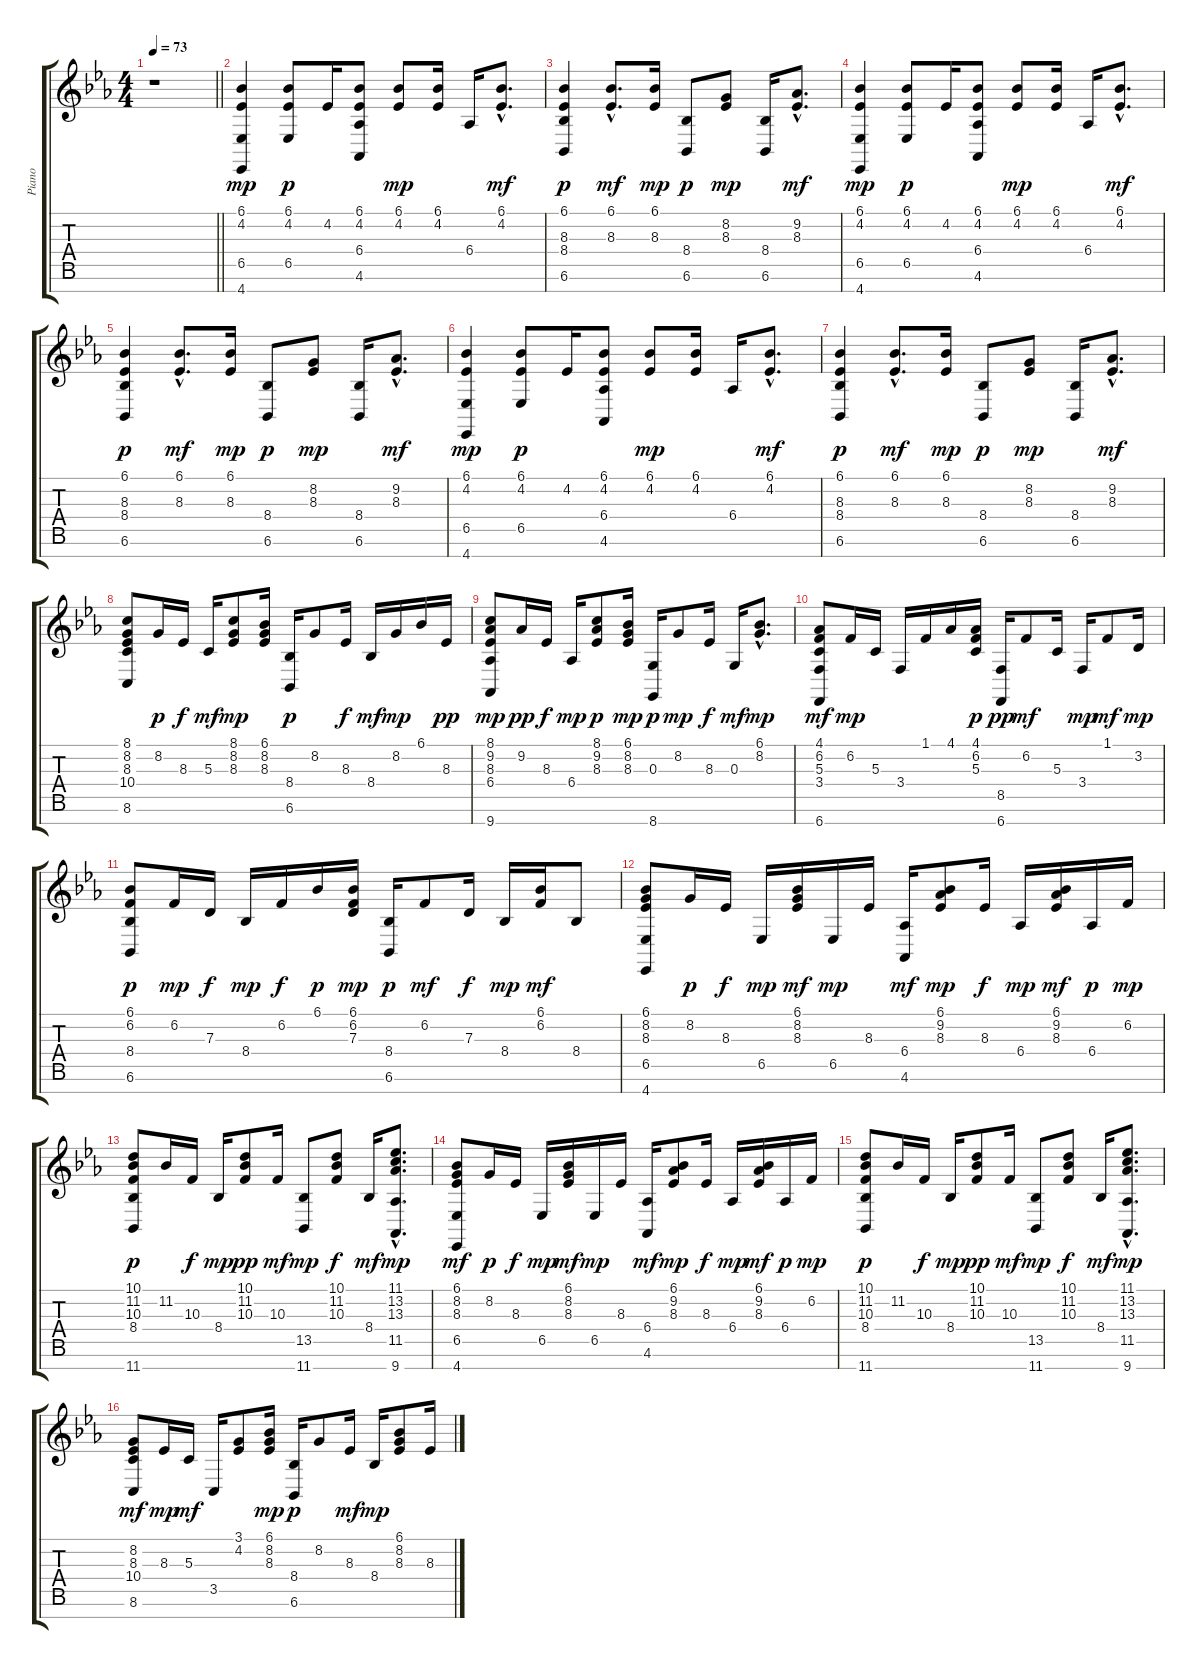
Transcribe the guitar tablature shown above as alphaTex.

\track ("Piano" "Piano") {instrument acousticgrandpiano}
\staff {score tabs}
\tuning (E4 B3 G3 D3 A2 E2 B1) {hide}
\ts (4 4)
\tempo 73
\clef g2
\barLineRight lightlight
\ks eb
r.1{dy mp instrument acousticgrandpiano} |
(6.1 4.2 6.5 4.7).4 (6.1 4.2 6.5).8{dy p} 4.2.16 (6.1 4.2 6.4 4.6).8 (6.1 4.2).8{dy mp} (6.1 4.2).16 6.4.16 (6.1{hac} 4.2{hac}).8{d dy mf} |
(6.1 8.3 8.4 6.6).4{dy p} (6.1{hac} 8.3{hac}).8{d dy mf} (6.1 8.3).16{dy mp} (8.4 6.6).8{dy p} (8.2 8.3).8{dy mp} (8.4 6.6).16 (9.2{hac} 8.3{hac}).8{d dy mf} |
(6.1 4.2 6.5 4.7).4{dy mp} (6.1 4.2 6.5).8{dy p} 4.2.16 (6.1 4.2 6.4 4.6).8 (6.1 4.2).8{dy mp} (6.1 4.2).16 6.4.16 (6.1{hac} 4.2{hac}).8{d dy mf} |
(6.1 8.3 8.4 6.6).4{dy p} (6.1{hac} 8.3{hac}).8{d dy mf} (6.1 8.3).16{dy mp} (8.4 6.6).8{dy p} (8.2 8.3).8{dy mp} (8.4 6.6).16 (9.2{hac} 8.3{hac}).8{d dy mf} |
(6.1 4.2 6.5 4.7).4{dy mp} (6.1 4.2 6.5).8{dy p} 4.2.16 (6.1 4.2 6.4 4.6).8 (6.1 4.2).8{dy mp} (6.1 4.2).16 6.4.16 (6.1{hac} 4.2{hac}).8{d dy mf} |
(6.1 8.3 8.4 6.6).4{dy p} (6.1{hac} 8.3{hac}).8{d dy mf} (6.1 8.3).16{dy mp} (8.4 6.6).8{dy p} (8.2 8.3).8{dy mp} (8.4 6.6).16 (9.2{hac} 8.3{hac}).8{d dy mf} |
(8.1 8.2 8.3 10.4 8.6).8 8.2.16{dy p} 8.3.16{dy f} 5.3.16{dy mf} (8.1 8.2 8.3).8{dy mp} (6.1 8.2 8.3).16 (8.4 6.6).16{dy p} 8.2.8 8.3.16{dy f} 8.4.16{dy mf} 8.2.16{dy mp} 6.1.16 8.3.16{dy pp} |
(8.1 9.2 8.3 6.4 9.7).8{dy mp} 9.2.16{dy pp} 8.3.16{dy f} 6.4.16{dy mp} (8.1 9.2 8.3).8{dy p} (6.1 8.2 8.3).16{dy mp} (0.3 8.7).16{dy p} 8.2.8{dy mp} 8.3.16{dy f} 0.3.16{dy mf} (6.1{hac} 8.2{hac}).8{d dy mp} |
(4.1 6.2 5.3 3.4 6.7).8{dy mf} 6.2.16{dy mp} 5.3.16 3.4.16 1.1.16 4.1.16 (4.1 6.2 5.3).16{dy p} (8.5 6.7).16{dy pp} 6.2.8{dy mf} 5.3.16 3.4.16{dy mp} 1.1.8{dy mf} 3.2.16{dy mp} |
(6.1 6.2 8.4 6.6).8{dy p} 6.2.16{dy mp} 7.3.16{dy f} 8.4.16{dy mp} 6.2.16{dy f} 6.1.16{dy p} (6.1 6.2 7.3).16{dy mp} (8.4 6.6).16{dy p} 6.2.8{dy mf} 7.3.16{dy f} 8.4.16{dy mp} (6.1 6.2).16{dy mf} 8.4.8 |
(6.1 8.2 8.3 6.5 4.7).8 8.2.16{dy p} 8.3.16{dy f} 6.5.16{dy mp} (6.1 8.2 8.3).16{dy mf} 6.5.16{dy mp} 8.3.16 (6.4 4.6).16{dy mf} (6.1 9.2 8.3).8{dy mp} 8.3.16{dy f} 6.4.16{dy mp} (6.1 9.2 8.3).16{dy mf} 6.4.16{dy p} 6.2.16{dy mp} |
(10.1 11.2 10.3 8.4 11.7).8{dy p} 11.2.16 10.3.16{dy f} 8.4.16{dy mp} (10.1 11.2 10.3).8{dy pp} 10.3.16{dy mf} (13.5 11.7).8{dy mp} (10.1 11.2 10.3).8{dy f} 8.4.16{dy mf} (11.1{hac} 13.2{hac} 13.3{hac} 11.5{hac} 9.7{hac}).8{d dy mp} |
(6.1 8.2 8.3 6.5 4.7).8{dy mf} 8.2.16{dy p} 8.3.16{dy f} 6.5.16{dy mp} (6.1 8.2 8.3).16{dy mf} 6.5.16{dy mp} 8.3.16 (6.4 4.6).16{dy mf} (6.1 9.2 8.3).8{dy mp} 8.3.16{dy f} 6.4.16{dy mp} (6.1 9.2 8.3).16{dy mf} 6.4.16{dy p} 6.2.16{dy mp} |
(10.1 11.2 10.3 8.4 11.7).8{dy p} 11.2.16 10.3.16{dy f} 8.4.16{dy mp} (10.1 11.2 10.3).8{dy pp} 10.3.16{dy mf} (13.5 11.7).8{dy mp} (10.1 11.2 10.3).8{dy f} 8.4.16{dy mf} (11.1{hac} 13.2{hac} 13.3{hac} 11.5{hac} 9.7{hac}).8{d dy mp} |
(8.2 8.3 10.4 8.6).8{dy mf} 8.3.16{dy mp} 5.3.16{dy mf} 3.5.16 (3.1 4.2).8 (6.1 8.2 8.3).16{dy mp} (8.4 6.6).16{dy p} 8.2.8 8.3.16{dy mf} 8.4.16{dy mp} (6.1 8.2 8.3).8 8.3.16
